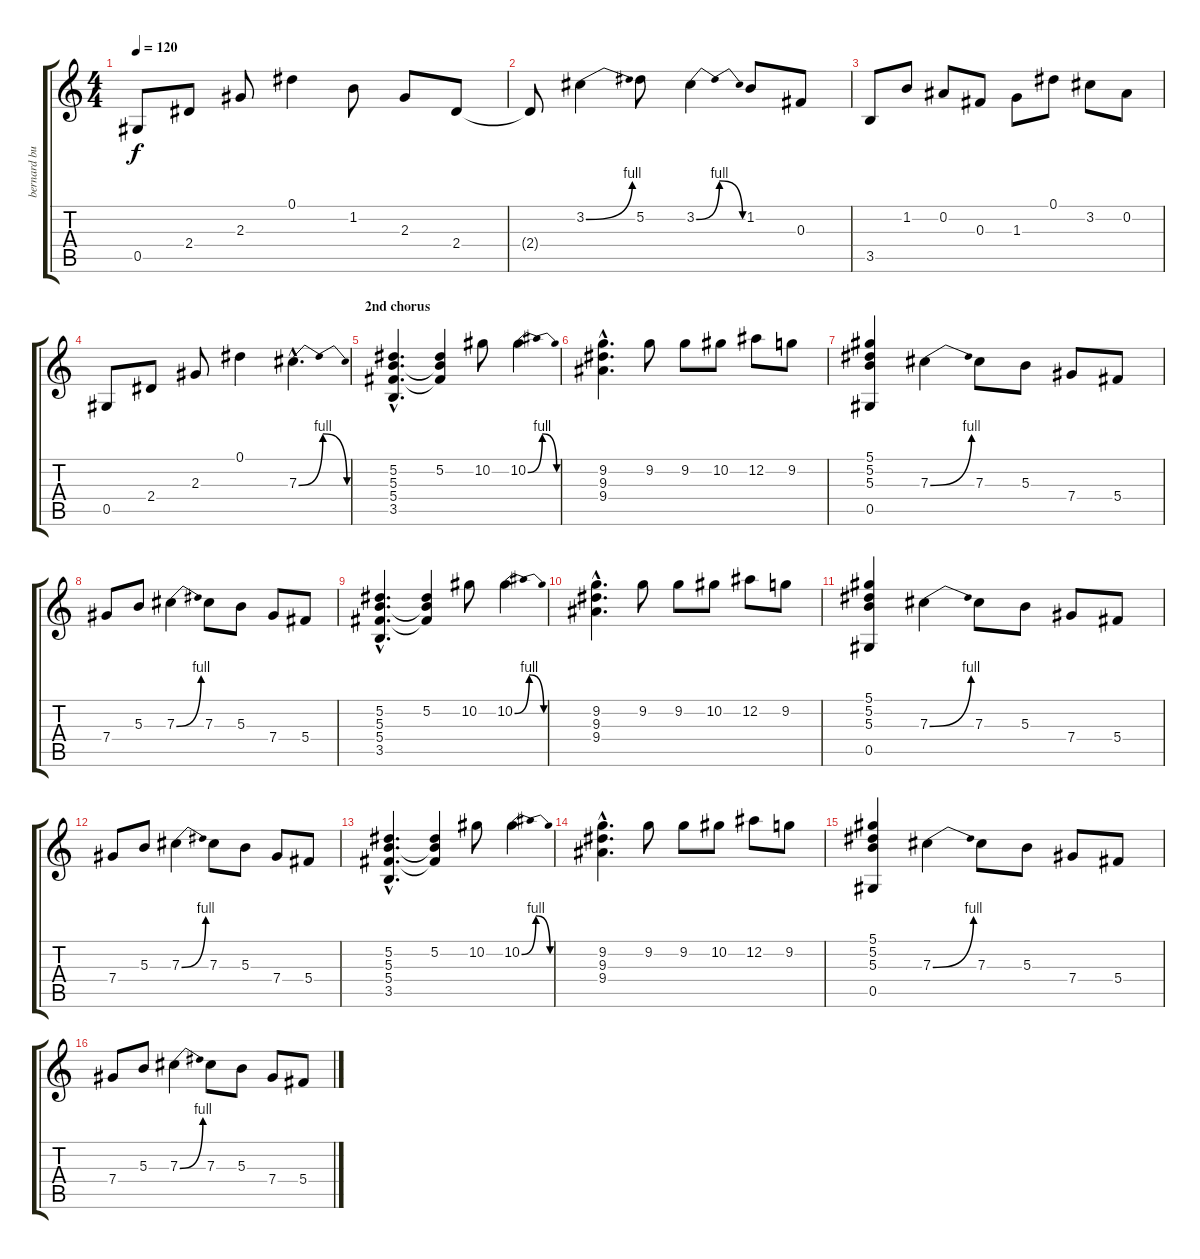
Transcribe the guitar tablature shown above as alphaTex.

\track ("bernard butler" "bernard bu") {instrument overdrivenguitar}
\staff {score tabs}
\tuning (Eb4 Bb3 Gb3 Db3 Ab2 Eb2) {hide}
\ts (4 4)
\tempo 120
\clef g2
\ks c
0.5.8{dy f} 2.4.8 2.3.8 0.1.4 1.2.8 2.3.8 2.4.8 |
2.4{t}.8 3.2{be (bend 0 0 60 4)}.4 5.2.8 3.2{be (bendrelease 0 0 30 4 30 4 60 0)}.4 1.2.8 0.3.8 |
3.5.8 1.2.8 0.2.8 0.3.8 1.3.8 0.1.8 3.2.8 0.2.8 |
0.5.8 2.4.8 2.3.8 0.1.4 7.3{be (bendrelease 0 0 34 4 34 4 60 0) hac}.4{d} |
\section ("" "2nd chorus")
(5.2{hac} 5.3{hac} 5.4{hac} 3.5{hac}).4{d} (5.2 5.3{t} 5.4{t}).4 10.2.8 10.2{be (bendrelease 0 0 30 4 30 4 60 0)}.4 |
(9.2{hac} 9.3{hac} 9.4{hac}).4{d} 9.2.8 9.2.8 10.2.8 12.2.8 9.2.8 |
(5.1 5.2 5.3 0.5).4 7.3{be (bend 0 0 60 4)}.4 7.3.8 5.3.8 7.4.8 5.4.8 |
7.4.8 5.3.8 7.3{be (bend 0 0 60 4)}.4 7.3.8 5.3.8 7.4.8 5.4.8 |
(5.2{hac} 5.3{hac} 5.4{hac} 3.5{hac}).4{d} (5.2 5.3{t} 5.4{t}).4 10.2.8 10.2{be (bendrelease 0 0 30 4 30 4 60 0)}.4 |
(9.2{hac} 9.3{hac} 9.4{hac}).4{d} 9.2.8 9.2.8 10.2.8 12.2.8 9.2.8 |
(5.1 5.2 5.3 0.5).4 7.3{be (bend 0 0 60 4)}.4 7.3.8 5.3.8 7.4.8 5.4.8 |
7.4.8 5.3.8 7.3{be (bend 0 0 60 4)}.4 7.3.8 5.3.8 7.4.8 5.4.8 |
(5.2{hac} 5.3{hac} 5.4{hac} 3.5{hac}).4{d} (5.2 5.3{t} 5.4{t}).4 10.2.8 10.2{be (bendrelease 0 0 30 4 30 4 60 0)}.4 |
(9.2{hac} 9.3{hac} 9.4{hac}).4{d} 9.2.8 9.2.8 10.2.8 12.2.8 9.2.8 |
(5.1 5.2 5.3 0.5).4 7.3{be (bend 0 0 60 4)}.4 7.3.8 5.3.8 7.4.8 5.4.8 |
7.4.8 5.3.8 7.3{be (bend 0 0 60 4)}.4 7.3.8 5.3.8 7.4.8 5.4.8
